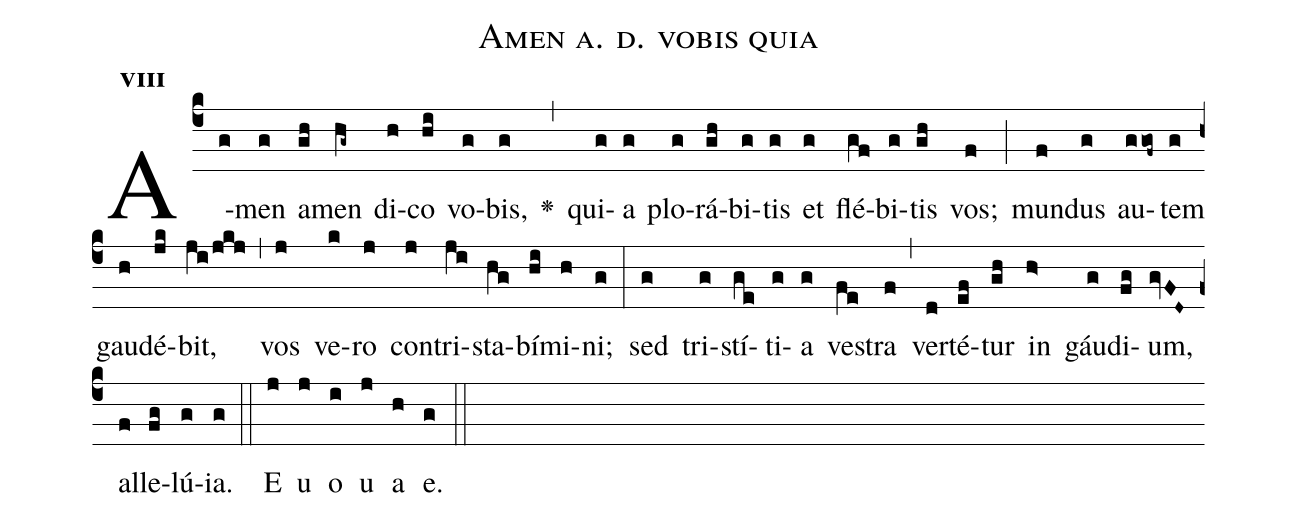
name:Amen a. d. vobis quia;
office-part:Antiphona;
mode:8;
%%
initial-style: 1;
name: Amen a. d. vobis quia
book: Antiphonae & Responsoria/Tomus II, p. 232;
occasion: Hebdomada VI Paschae Feria VI;
office-part: Vesperae Ant E;
user-notes: ;
commentary: ;
annotation: 8g;
centering-scheme: english;
fontsize: 12;
font: OFLSortsMillGoudy;
height: 11;
width: 4.5;
%%
(c4)A(g)men(g) a(gh)men(hg~) di(h)co(hi) vo(g)bis,(g) <v>\greheightstar</v>(,) qui(g)a(g) plo(g)rá(gh)bi(g)tis(g) et(g) flé(gf)bi(g)tis(gh) vos;(f) (;) mun(f)dus(g) au(ggof~)tem(g) gau(h)dé(jk)bit,(ji/jkj) (,) vos(j) ve(k)ro(j) con(j)tri(ji)sta(hg)bí(hi)mi(h)ni;(g) (:) sed(g) tri(g)stí(ge)ti(g)a(g) ve(fe)stra(f) (,) ver(d)té(ef)tur(gh) in(h>) gáu(g)di(fg)um,(gvFD~) al(f)le(fg)lú(g)ia.(g) (::)
E(j) u(j) o(i) u(j) a(h) e.(g) (::)
